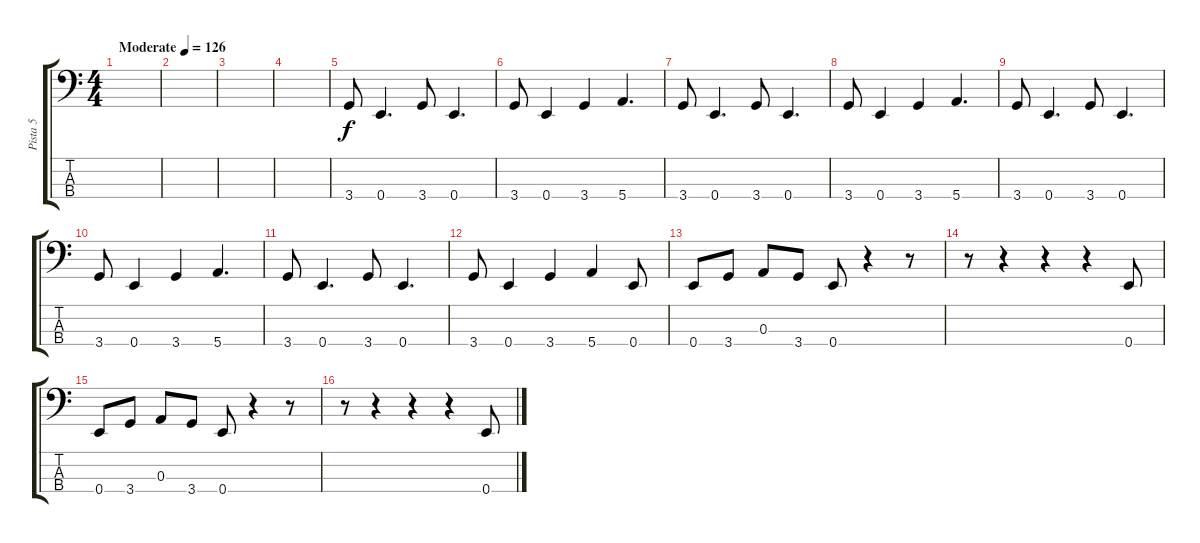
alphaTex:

\track ("Pista 5" "Pista 5") {instrument electricbassfinger}
\staff {score tabs}
\tuning (G2 D2 A1 E1) {hide}
\ts (4 4)
\tempo (126 "Moderate")
\clef f4
\ks c
|
|
|
|
3.4.8 0.4.4{d} 3.4.8 0.4.4{d} |
3.4.8 0.4.4 3.4.4 5.4.4{d} |
3.4.8 0.4.4{d} 3.4.8 0.4.4{d} |
3.4.8 0.4.4 3.4.4 5.4.4{d} |
3.4.8 0.4.4{d} 3.4.8 0.4.4{d} |
3.4.8 0.4.4 3.4.4 5.4.4{d} |
3.4.8 0.4.4{d} 3.4.8 0.4.4{d} |
3.4.8 0.4.4 3.4.4 5.4.4 0.4.8 |
0.4.8 3.4.8 0.3.8 3.4.8 0.4.8 r.4 r.8 |
r.8 r.4 r.4 r.4 0.4.8 |
0.4.8 3.4.8 0.3.8 3.4.8 0.4.8 r.4 r.8 |
r.8 r.4 r.4 r.4 0.4.8
